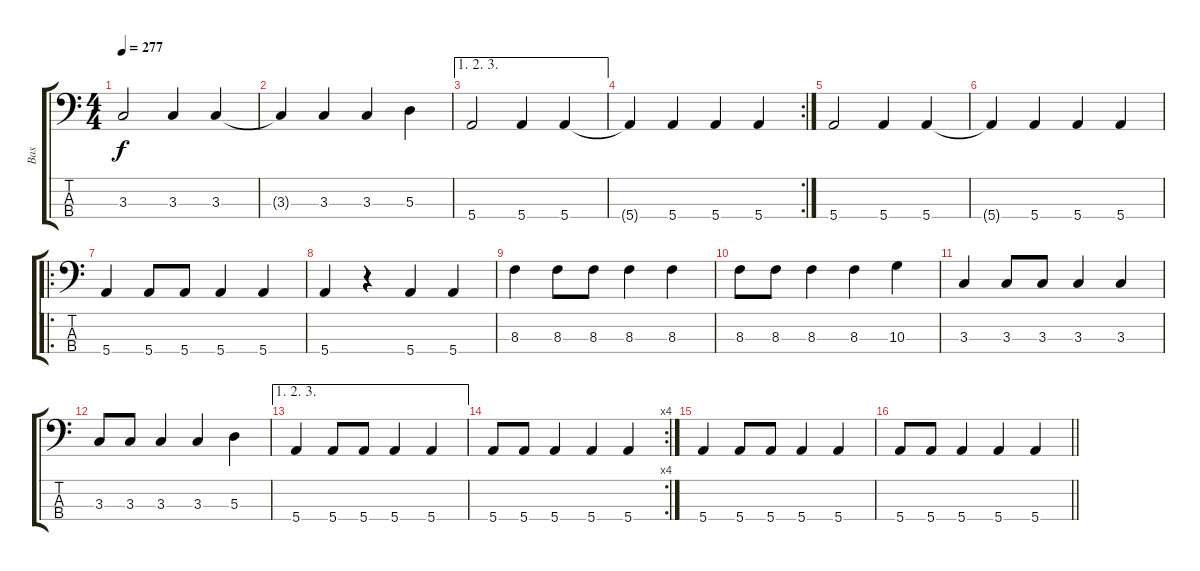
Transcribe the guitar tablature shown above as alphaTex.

\track ("Bas" "Bas") {instrument electricbassfinger}
\staff {score tabs}
\tuning (G2 D2 A1 E1) {hide}
\ts (4 4)
\tempo 277
\clef f4
\ks c
3.3.2{dy f} 3.3.4 3.3.4 |
3.3{t}.4 3.3.4 3.3.4 5.3.4 |
\ae (1 2 3)
5.4.2 5.4.4 5.4.4 |
\rc 2
5.4{t}.4 5.4.4 5.4.4 5.4.4 |
5.4.2 5.4.4 5.4.4 |
5.4{t}.4 5.4.4 5.4.4 5.4.4 |
\ro
5.4.4 5.4.8 5.4.8 5.4.4 5.4.4 |
5.4.4 r.4 5.4.4 5.4.4 |
8.3.4 8.3.8 8.3.8 8.3.4 8.3.4 |
8.3.8 8.3.8 8.3.4 8.3.4 10.3.4 |
3.3.4 3.3.8 3.3.8 3.3.4 3.3.4 |
3.3.8 3.3.8 3.3.4 3.3.4 5.3.4 |
\ae (1 2 3)
5.4.4 5.4.8 5.4.8 5.4.4 5.4.4 |
\rc 4
5.4.8 5.4.8 5.4.4 5.4.4 5.4.4 |
5.4.4 5.4.8 5.4.8 5.4.4 5.4.4 |
\barLineRight lightlight
5.4.8 5.4.8 5.4.4 5.4.4 5.4.4
